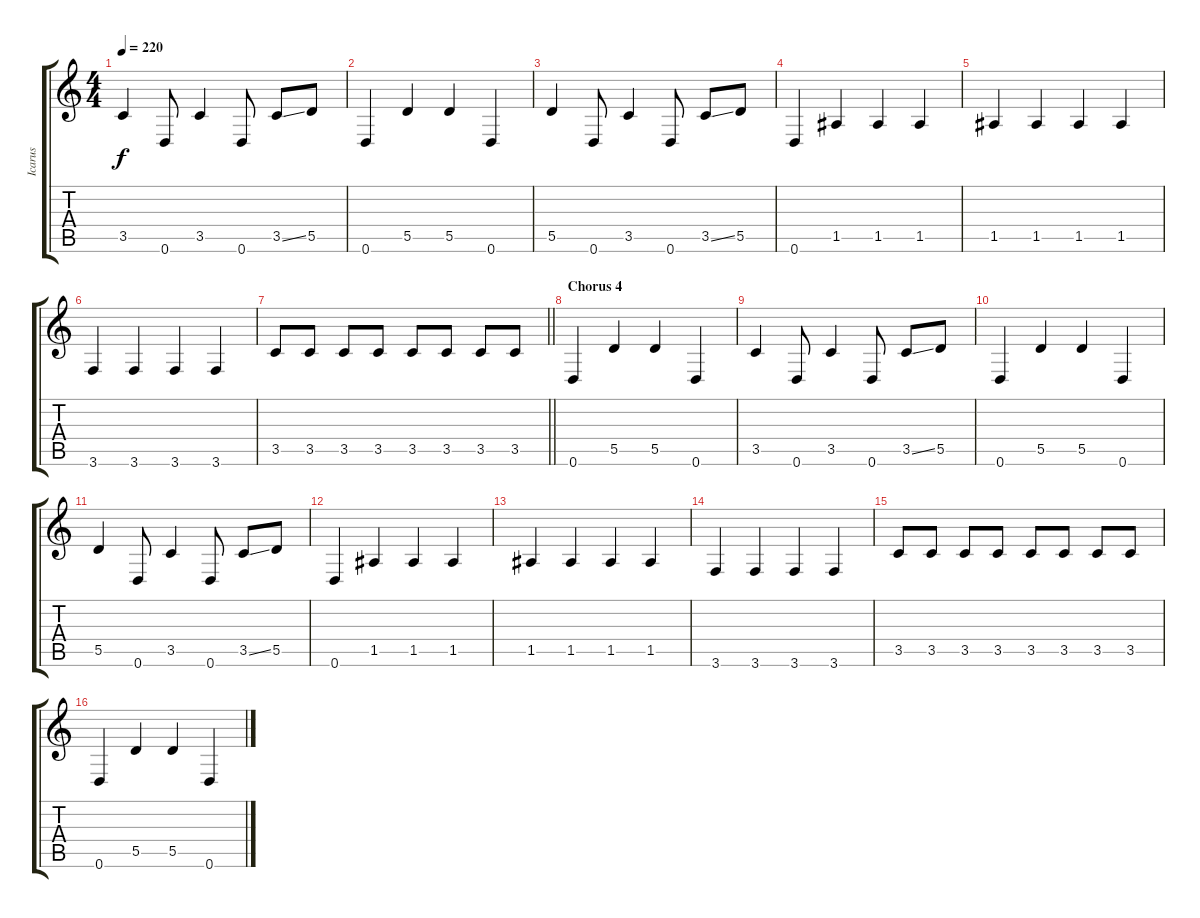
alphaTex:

\track ("Icarus" "Icarus") {instrument distortionguitar}
\staff {score tabs}
\tuning (E4 B3 G3 D3 A2 D2) {hide}
\ts (4 4)
\tempo 220
\clef g2
\ks c
3.5.4{dy f} 0.6.8 3.5.4 0.6.8 3.5{ss}.8 5.5.8 |
0.6.4 5.5.4 5.5.4 0.6.4 |
5.5.4 0.6.8 3.5.4 0.6.8 3.5{ss}.8 5.5.8 |
0.6.4 1.5.4 1.5.4 1.5.4 |
1.5.4 1.5.4 1.5.4 1.5.4 |
3.6.4 3.6.4 3.6.4 3.6.4 |
\barLineRight lightlight
3.5.8 3.5.8 3.5.8 3.5.8 3.5.8 3.5.8 3.5.8 3.5.8 |
\section ("" "Chorus 4")
0.6.4 5.5.4 5.5.4 0.6.4 |
3.5.4 0.6.8 3.5.4 0.6.8 3.5{ss}.8 5.5.8 |
0.6.4 5.5.4 5.5.4 0.6.4 |
5.5.4 0.6.8 3.5.4 0.6.8 3.5{ss}.8 5.5.8 |
0.6.4 1.5.4 1.5.4 1.5.4 |
1.5.4 1.5.4 1.5.4 1.5.4 |
3.6.4 3.6.4 3.6.4 3.6.4 |
3.5.8 3.5.8 3.5.8 3.5.8 3.5.8 3.5.8 3.5.8 3.5.8 |
0.6.4 5.5.4 5.5.4 0.6.4
